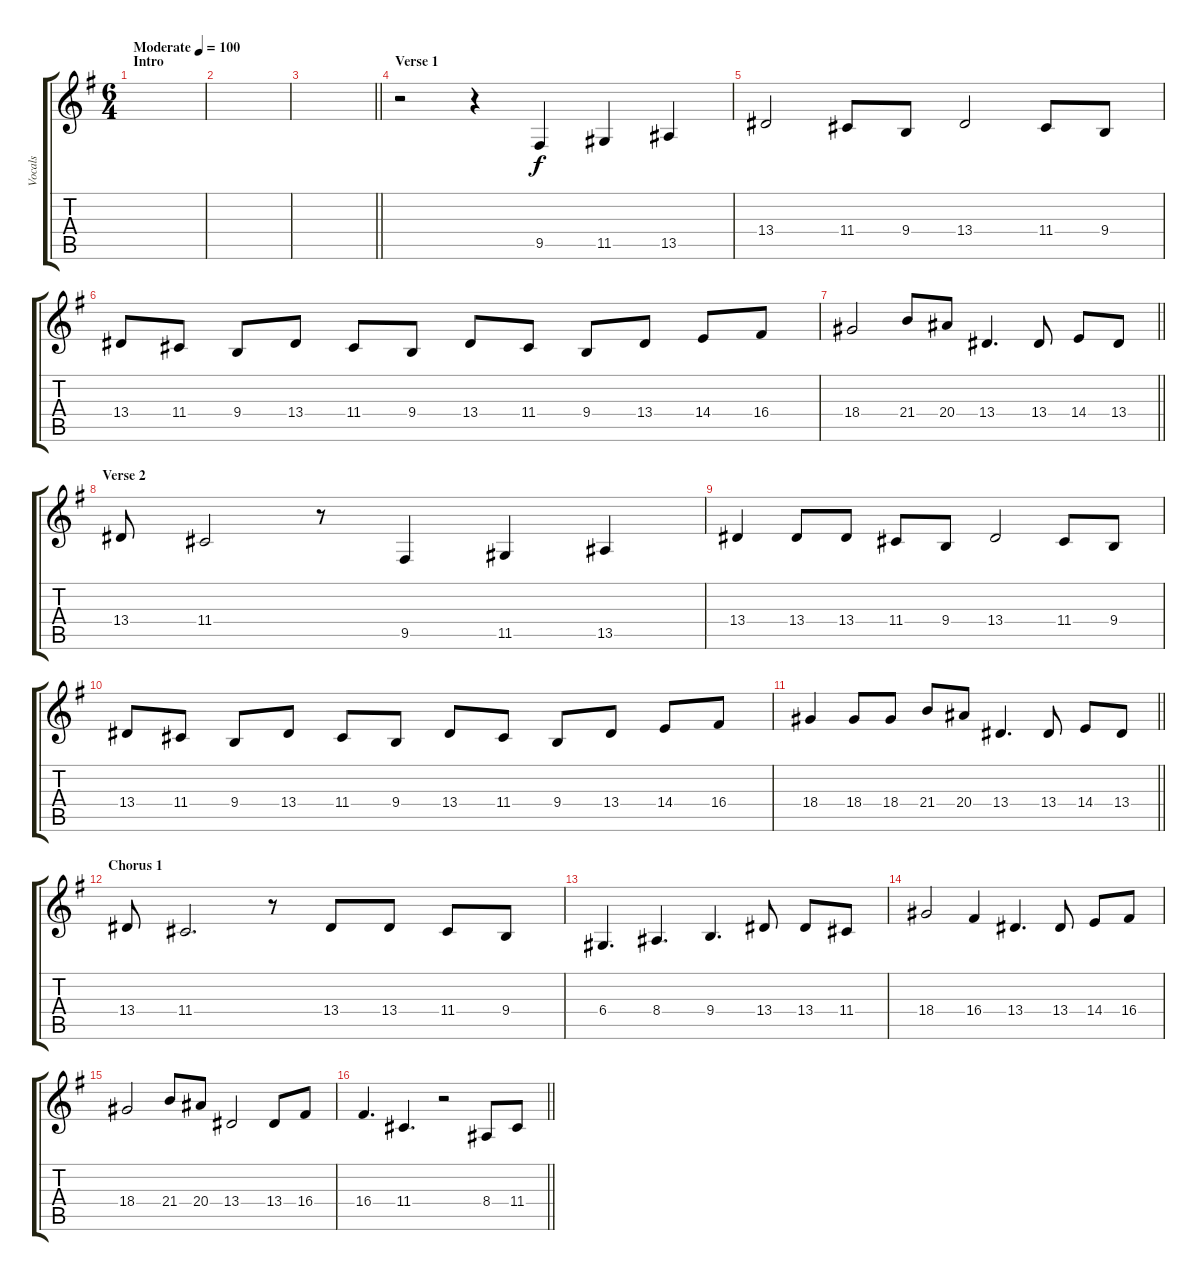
\track ("Vocals" "Vocals") {instrument lead1square}
\staff {score tabs}
\tuning (E4 B3 G3 D3 A2 E2) {hide}
\ts (6 4)
\section ("" "Intro")
\tempo (100 "Moderate")
\clef g2
\ks g
|
|
\barLineRight lightlight
|
\section ("" "Verse 1")
r.2 r.4 9.5.4 11.5.4 13.5.4 |
13.4.2 11.4.8 9.4.8 13.4.2 11.4.8 9.4.8 |
13.4.8 11.4.8 9.4.8 13.4.8 11.4.8 9.4.8 13.4.8 11.4.8 9.4.8 13.4.8 14.4.8 16.4.8 |
\barLineRight lightlight
18.4.2 21.4.8 20.4.8 13.4.4{d} 13.4.8 14.4.8 13.4.8 |
\section ("" "Verse 2")
13.4.8 11.4.2 r.8 9.5.4 11.5.4 13.5.4 |
13.4.4 13.4.8 13.4.8 11.4.8 9.4.8 13.4.2 11.4.8 9.4.8 |
13.4.8 11.4.8 9.4.8 13.4.8 11.4.8 9.4.8 13.4.8 11.4.8 9.4.8 13.4.8 14.4.8 16.4.8 |
\barLineRight lightlight
18.4.4 18.4.8 18.4.8 21.4.8 20.4.8 13.4.4{d} 13.4.8 14.4.8 13.4.8 |
\section ("" "Chorus 1")
13.4.8 11.4.2{d} r.8 13.4.8 13.4.8 11.4.8 9.4.8 |
6.4.4{d} 8.4.4{d} 9.4.4{d} 13.4.8 13.4.8 11.4.8 |
18.4.2 16.4.4 13.4.4{d} 13.4.8 14.4.8 16.4.8 |
18.4.2 21.4.8 20.4.8 13.4.2 13.4.8 16.4.8 |
\barLineRight lightlight
16.4.4{d} 11.4.4{d} r.2 8.4.8 11.4.8
